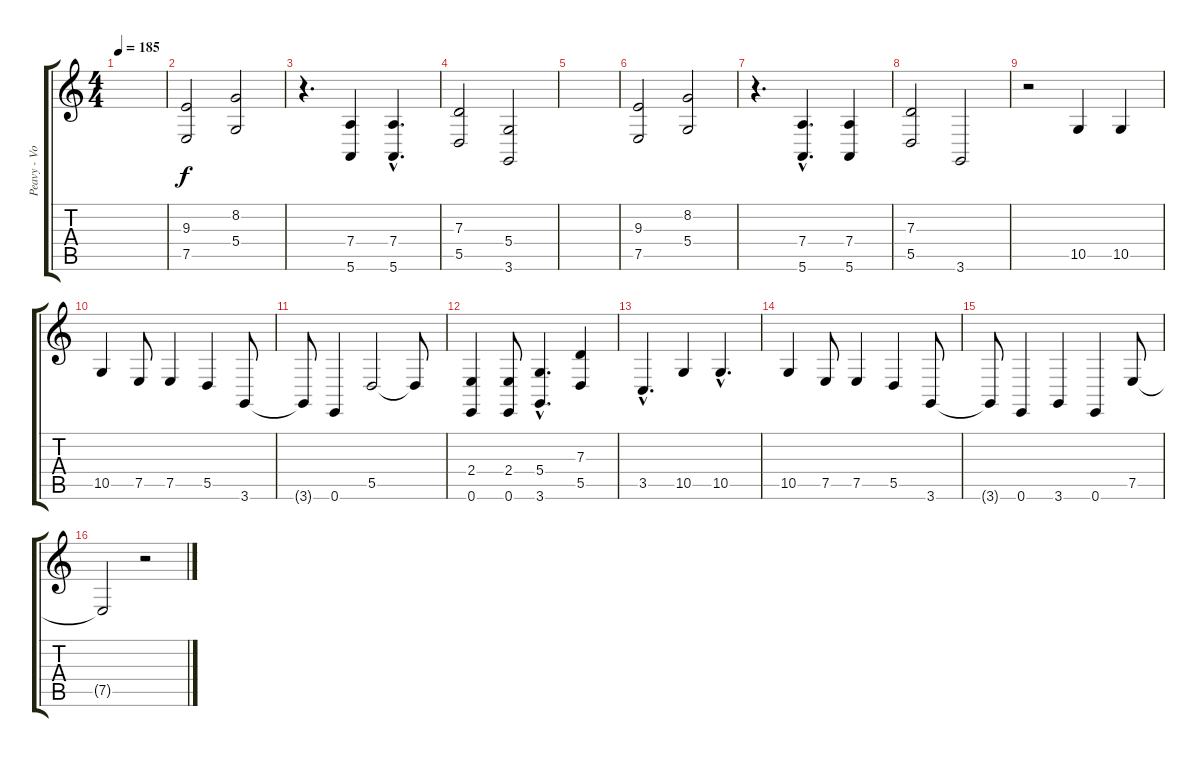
\track ("Peavy - Vocals" "Peavy - Vo") {instrument lead6voice}
\staff {score tabs}
\tuning (E4 B3 G3 D3 A2 E2) {hide}
\ts (4 4)
\tempo 185
\clef g2
\ks c
|
(9.3 7.5).2 (8.2 5.4).2 |
r.4{d} (7.4 5.6).4 (7.4{hac} 5.6{hac}).4{d} |
(7.3 5.5).2 (5.4 3.6).2 |
|
(9.3 7.5).2 (8.2 5.4).2 |
r.4{d} (7.4{hac} 5.6{hac}).4{d} (7.4 5.6).4 |
(7.3 5.5).2 3.6.2 |
r.2 10.5.4 10.5.4 |
10.5.4 7.5.8 7.5.4 5.5.4 3.6.8 |
3.6{t}.8 0.6.4 5.5.2 5.5{t}.8 |
(2.4 0.6).4 (2.4 0.6).8 (5.4{hac} 3.6{hac}).4{d} (7.3 5.5).4 |
3.5{hac}.4{d} 10.5.4 10.5{hac}.4{d} |
10.5.4 7.5.8 7.5.4 5.5.4 3.6.8 |
3.6{t}.8 0.6.4 3.6.4 0.6.4 7.5.8 |
7.5{t}.2 r.2
